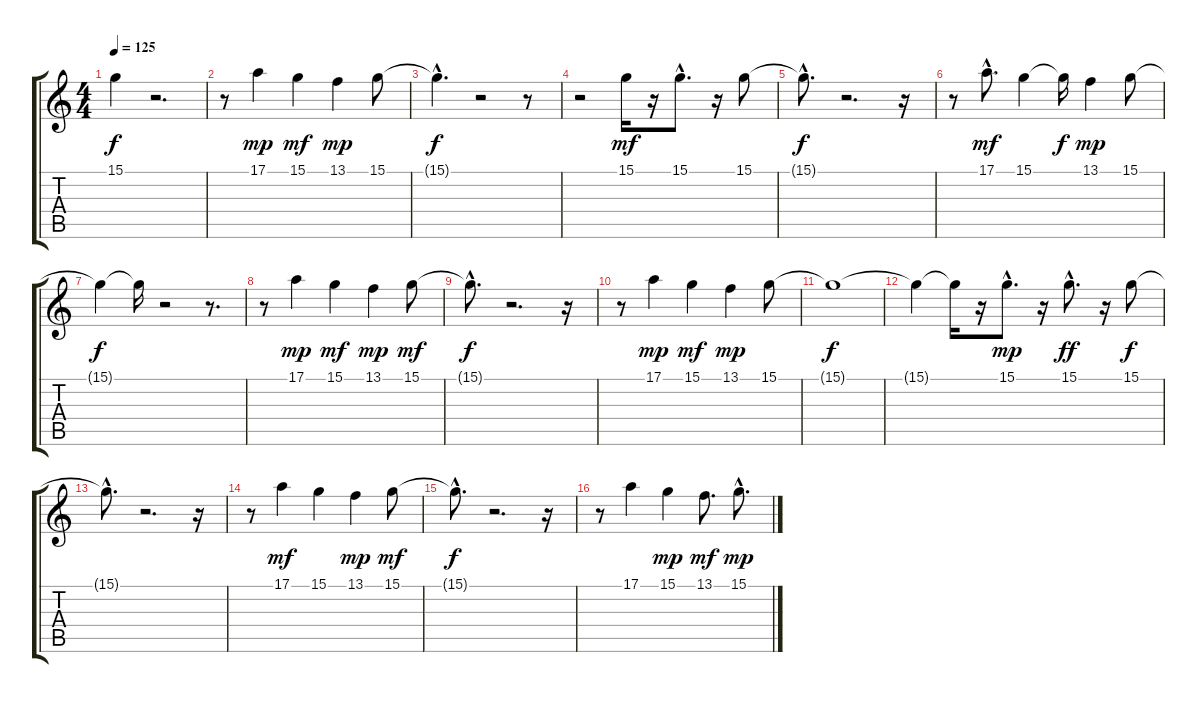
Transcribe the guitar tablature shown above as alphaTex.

\track "" {instrument ocarina}
\staff {score tabs}
\tuning (E4 B3 G3 D3 A2 E2) {hide}
\ts (4 4)
\tempo 125
\clef g2
\ks c
15.1{t}.4{dy f} r.2{d} |
r.8 17.1.4{dy mp} 15.1.4{dy mf} 13.1.4{dy mp} 15.1.8 |
15.1{hac t}.4{d dy f} r.2 r.8 |
r.2 15.1.16{dy mf volume 14} r.16 15.1{hac}.8{d volume 14} r.16 15.1.8{volume 14} |
15.1{hac t}.8{d dy f} r.2{d} r.16 |
r.8 17.1{hac}.8{d dy mf volume 14} 15.1.4 15.1{t}.16{dy f} 13.1.4{dy mp} 15.1.8 |
15.1{t}.4{dy f} 15.1{t}.16 r.2 r.8{d} |
r.8 17.1.4{dy mp} 15.1.4{dy mf} 13.1.4{dy mp} 15.1.8{dy mf} |
15.1{hac t}.8{d dy f} r.2{d} r.16 |
r.8 17.1.4{dy mp} 15.1.4{dy mf} 13.1.4{dy mp} 15.1.8 |
15.1{t}.1{dy f} |
15.1{t}.4 15.1{t}.16 r.16 15.1{hac}.8{d dy mp} r.16 15.1{hac}.8{d dy ff} r.16 15.1.8{dy f} |
15.1{hac t}.8{d} r.2{d} r.16 |
r.8 17.1.4{dy mf} 15.1.4 13.1.4{dy mp} 15.1.8{dy mf} |
15.1{hac t}.8{d dy f} r.2{d} r.16 |
r.8 17.1.4 15.1.4{dy mp} 13.1.8{d dy mf} 15.1{hac}.8{d dy mp}
